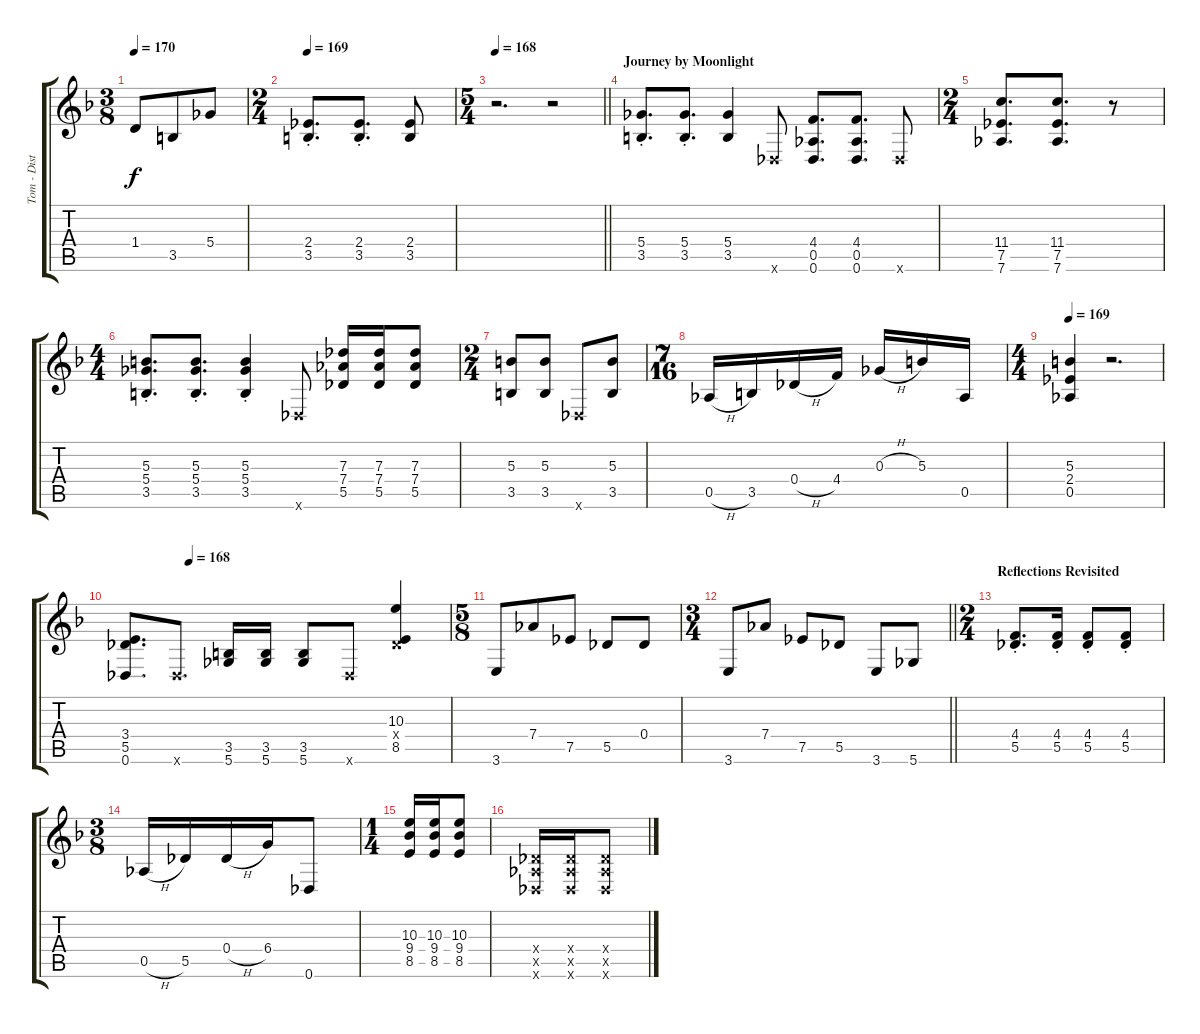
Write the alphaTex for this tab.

\track ("Tom - Dist. Guitar" "Tom - Dist") {instrument overdrivenguitar}
\staff {score tabs}
\tuning (Eb4 Bb3 Gb3 Db3 Ab2 Db2) {hide}
\ts (3 8)
\tempo 170
\clef g2
\ks dminor
1.4.8{dy f} 3.5.8 5.4.8 |
\ts (2 4)
\tempo 169
(2.4{st} 3.5{st}).8{d} (2.4{st} 3.5{st}).8{d} (2.4 3.5).8 |
\ts (5 4)
\tempo 168
\barLineRight lightlight
r.2{d} r.2 |
\section ("" "Journey by Moonlight")
(5.4{st} 3.5{st}).8{d} (5.4{st} 3.5{st}).8{d} (5.4 3.5).4 0.6{x}.8 (4.4 0.5 0.6).8{d} (4.4 0.5 0.6).8{d} 0.6{x}.8 |
\ts (2 4)
(11.4 7.5 7.6).8{d} (11.4 7.5 7.6).8{d} r.8 |
\ts (4 4)
(5.3{st} 5.4{st} 3.5{st}).8{d} (5.3{st} 5.4{st} 3.5{st}).8{d} (5.3 5.4{st} 3.5).4 0.6{x}.8 (7.3 7.4 5.5).16 (7.3 7.4 5.5).16 (7.3 7.4 5.5).8 |
\ts (2 4)
(5.3 3.5).8 (5.3 3.5).8 0.6{x}.8 (5.3 3.5).8 |
\ts (7 16)
0.5{h}.16 3.5.16 0.4{h}.16 4.4.16 0.3{h}.16 5.3.16 0.5.16 |
\ts (4 4)
\tempo 169
(5.3 2.4 0.5).4 r.2{d} |
\tempo (168 0.1875)
(3.4 5.5 0.6).8{d} 0.6{x}.8{d} (3.5 5.6).16 (3.5 5.6).16 (3.5 5.6).8 0.6{x}.8 (10.3 0.4{x} 8.5).4 |
\ts (5 8)
3.6.8 7.4.8 7.5.8 5.5.8 0.4.8 |
\ts (3 4)
\barLineRight lightlight
3.6.8 7.4.8 7.5.8 5.5.8 3.6.8 5.6.8 |
\ts (2 4)
\section ("" "Reflections Revisited")
(4.4{st} 5.5{st}).8{d} (4.4{st} 5.5{st}).16 (4.4{st} 5.5{st}).8 (4.4{st} 5.5{st}).8 |
\ts (3 8)
0.5{h}.16 5.5.16 0.4{h}.16 6.4.16 0.6.8 |
\ts (1 4)
(10.3 9.4 8.5).16 (10.3 9.4 8.5).16 (10.3 9.4 8.5).8 |
(0.4{x} 0.5{x} 0.6{x}).16 (0.4{x} 0.5{x} 0.6{x}).16 (0.4{x} 0.5{x} 0.6{x}).8
